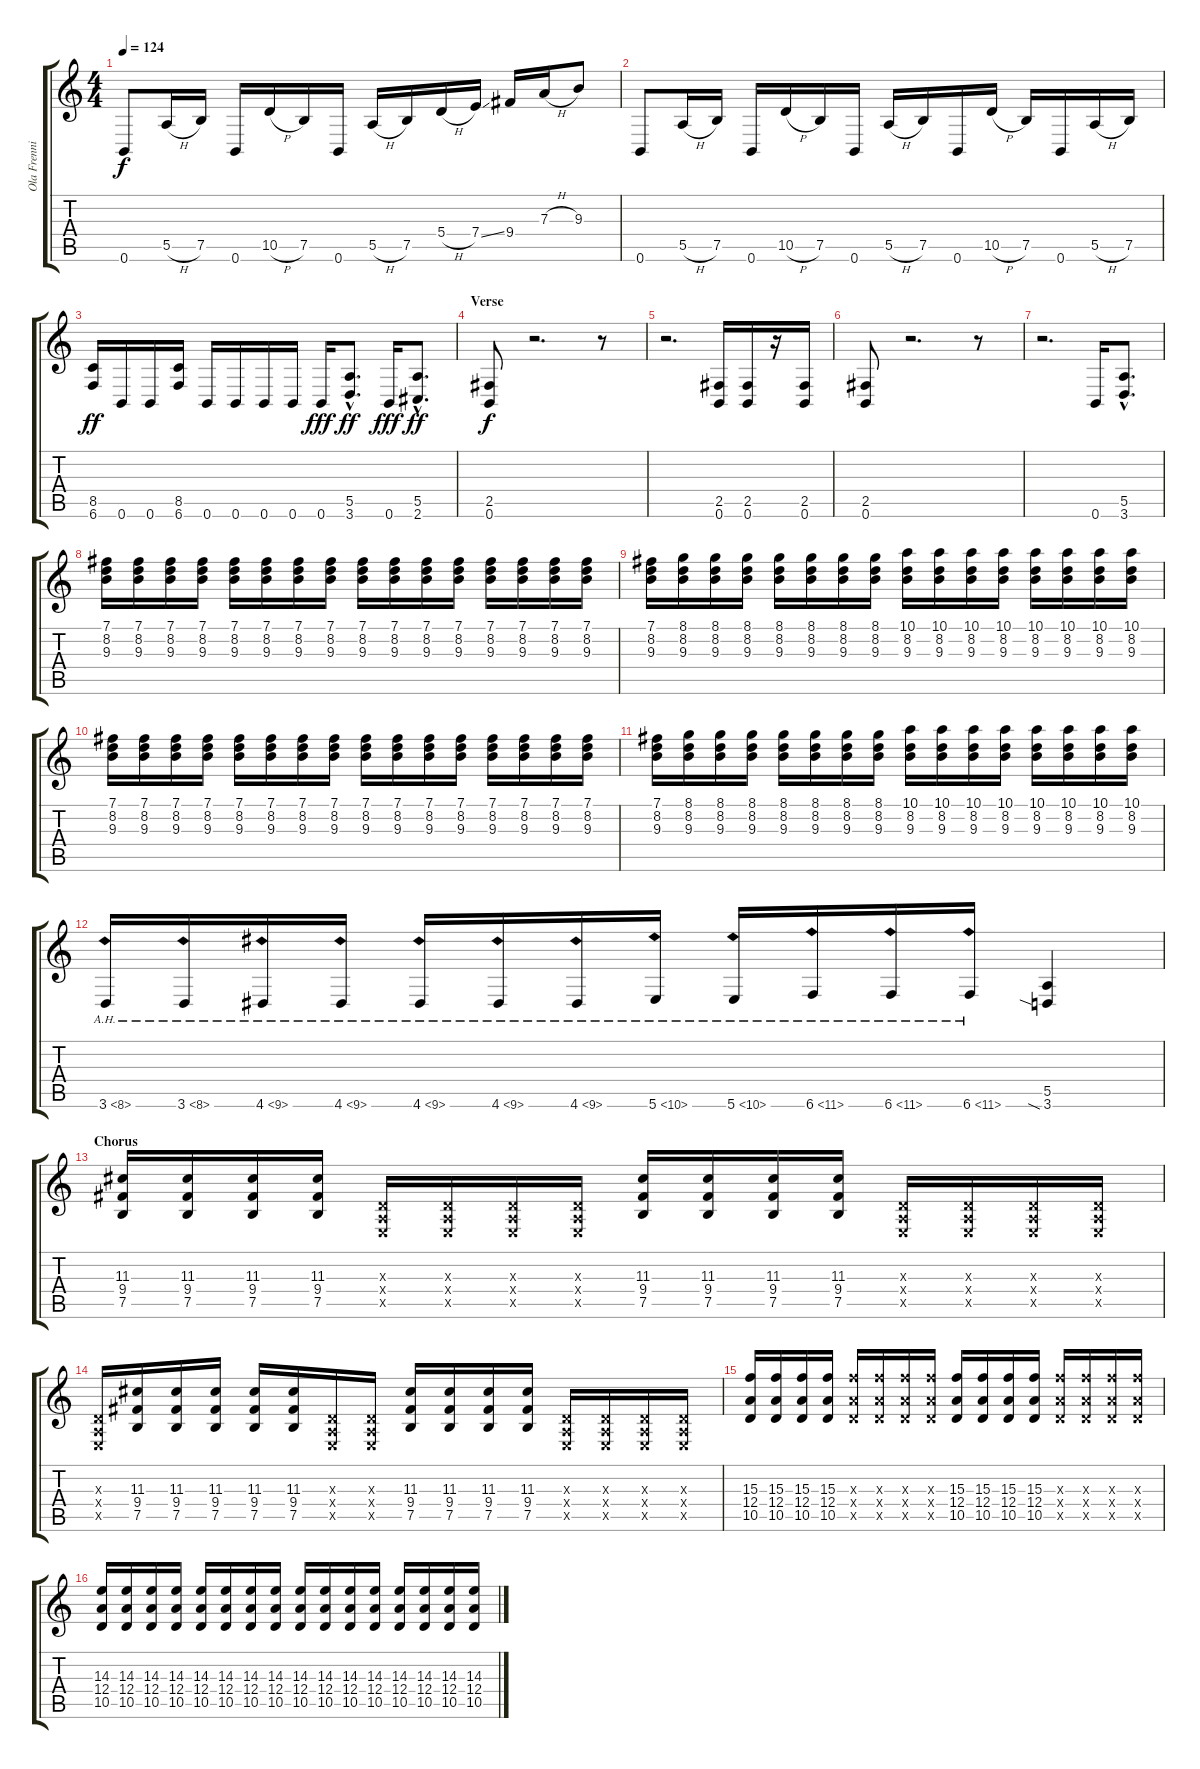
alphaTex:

\track ("Ola Frenning" "Ola Frenni") {instrument distortionguitar}
\staff {score tabs}
\tuning (B3 Gb3 D3 A2 E2 B1) {hide}
\ts (4 4)
\tempo 124
\clef g2
\ks c
0.6.8{dy f} 5.5{h}.16 7.5.16 0.6.16 10.5{h}.16 7.5.16 0.6.16 5.5{h}.16 7.5.16 5.4{h}.16 7.4{ss}.16 9.4.16 7.3{h}.16 9.3.8 |
0.6.8 5.5{h}.16 7.5.16 0.6.16 10.5{h}.16 7.5.16 0.6.16 5.5{h}.16 7.5.16 0.6.16 10.5{h}.16 7.5.16 0.6.16 5.5{h}.16 7.5.16 |
(8.5 6.6).16{dy ff} 0.6.16 0.6.16 (8.5 6.6).16 0.6.16 0.6.16 0.6.16 0.6.16 0.6.16{dy fff} (5.5{hac} 3.6{hac}).8{d dy ff} 0.6.16{dy fff} (5.5{hac} 2.6{hac}).8{d dy ff} |
\section ("" "Verse")
(2.5 0.6).8{dy f} r.2{d} r.8 |
r.2{d} (2.5 0.6).16 (2.5 0.6).16 r.16 (2.5 0.6).16 |
(2.5 0.6).8 r.2{d} r.8 |
r.2{d} 0.6.16 (5.5{hac} 3.6{hac}).8{d} |
(7.1 8.2 9.3).16 (7.1 8.2 9.3).16 (7.1 8.2 9.3).16 (7.1 8.2 9.3).16 (7.1 8.2 9.3).16 (7.1 8.2 9.3).16 (7.1 8.2 9.3).16 (7.1 8.2 9.3).16 (7.1 8.2 9.3).16 (7.1 8.2 9.3).16 (7.1 8.2 9.3).16 (7.1 8.2 9.3).16 (7.1 8.2 9.3).16 (7.1 8.2 9.3).16 (7.1 8.2 9.3).16 (7.1 8.2 9.3).16 |
(7.1 8.2 9.3).16 (8.1 8.2 9.3).16 (8.1 8.2 9.3).16 (8.1 8.2 9.3).16 (8.1 8.2 9.3).16 (8.1 8.2 9.3).16 (8.1 8.2 9.3).16 (8.1 8.2 9.3).16 (10.1 8.2 9.3).16 (10.1 8.2 9.3).16 (10.1 8.2 9.3).16 (10.1 8.2 9.3).16 (10.1 8.2 9.3).16 (10.1 8.2 9.3).16 (10.1 8.2 9.3).16 (10.1 8.2 9.3).16 |
(7.1 8.2 9.3).16 (7.1 8.2 9.3).16 (7.1 8.2 9.3).16 (7.1 8.2 9.3).16 (7.1 8.2 9.3).16 (7.1 8.2 9.3).16 (7.1 8.2 9.3).16 (7.1 8.2 9.3).16 (7.1 8.2 9.3).16 (7.1 8.2 9.3).16 (7.1 8.2 9.3).16 (7.1 8.2 9.3).16 (7.1 8.2 9.3).16 (7.1 8.2 9.3).16 (7.1 8.2 9.3).16 (7.1 8.2 9.3).16 |
(7.1 8.2 9.3).16 (8.1 8.2 9.3).16 (8.1 8.2 9.3).16 (8.1 8.2 9.3).16 (8.1 8.2 9.3).16 (8.1 8.2 9.3).16 (8.1 8.2 9.3).16 (8.1 8.2 9.3).16 (10.1 8.2 9.3).16 (10.1 8.2 9.3).16 (10.1 8.2 9.3).16 (10.1 8.2 9.3).16 (10.1 8.2 9.3).16 (10.1 8.2 9.3).16 (10.1 8.2 9.3).16 (10.1 8.2 9.3).16 |
3.6{ah 5}.16 3.6{ah 5}.16 4.6{ah 5}.16 4.6{ah 5}.16 4.6{ah 5}.16 4.6{ah 5}.16 4.6{ah 5}.16 5.6{ah 5}.16 5.6{ah 5}.16 6.6{ah 5}.16 6.6{ah 5}.16 6.6{ah 5}.16 (5.5 3.6{sia}).4 |
\section ("" "Chorus")
(11.3 9.4 7.5).16 (11.3 9.4 7.5).16 (11.3 9.4 7.5).16 (11.3 9.4 7.5).16 (0.3{x} 0.4{x} 0.5{x}).16 (0.3{x} 0.4{x} 0.5{x}).16 (0.3{x} 0.4{x} 0.5{x}).16 (0.3{x} 0.4{x} 0.5{x}).16 (11.3 9.4 7.5).16 (11.3 9.4 7.5).16 (11.3 9.4 7.5).16 (11.3 9.4 7.5).16 (0.3{x} 0.4{x} 0.5{x}).16 (0.3{x} 0.4{x} 0.5{x}).16 (0.3{x} 0.4{x} 0.5{x}).16 (0.3{x} 0.4{x} 0.5{x}).16 |
(0.3{x} 0.4{x} 0.5{x}).16 (11.3 9.4 7.5).16 (11.3 9.4 7.5).16 (11.3 9.4 7.5).16 (11.3 9.4 7.5).16 (11.3 9.4 7.5).16 (0.3{x} 0.4{x} 0.5{x}).16 (0.3{x} 0.4{x} 0.5{x}).16 (11.3 9.4 7.5).16 (11.3 9.4 7.5).16 (11.3 9.4 7.5).16 (11.3 9.4 7.5).16 (0.3{x} 0.4{x} 0.5{x}).16 (0.3{x} 0.4{x} 0.5{x}).16 (0.3{x} 0.4{x} 0.5{x}).16 (0.3{x} 0.4{x} 0.5{x}).16 |
(15.3 12.4 10.5).16 (15.3 12.4 10.5).16 (15.3 12.4 10.5).16 (15.3 12.4 10.5).16 (15.3{x} 12.4{x} 10.5{x}).16 (15.3{x} 12.4{x} 10.5{x}).16 (15.3{x} 12.4{x} 10.5{x}).16 (15.3{x} 12.4{x} 10.5{x}).16 (15.3 12.4 10.5).16 (15.3 12.4 10.5).16 (15.3 12.4 10.5).16 (15.3 12.4 10.5).16 (15.3{x} 12.4{x} 10.5{x}).16 (15.3{x} 12.4{x} 10.5{x}).16 (15.3{x} 12.4{x} 10.5{x}).16 (15.3{x} 12.4{x} 10.5{x}).16 |
(14.3 12.4 10.5).16 (14.3 12.4 10.5).16 (14.3 12.4 10.5).16 (14.3 12.4 10.5).16 (14.3 12.4 10.5).16 (14.3 12.4 10.5).16 (14.3 12.4 10.5).16 (14.3 12.4 10.5).16 (14.3 12.4 10.5).16 (14.3 12.4 10.5).16 (14.3 12.4 10.5).16 (14.3 12.4 10.5).16 (14.3 12.4 10.5).16 (14.3 12.4 10.5).16 (14.3 12.4 10.5).16 (14.3 12.4 10.5).16
